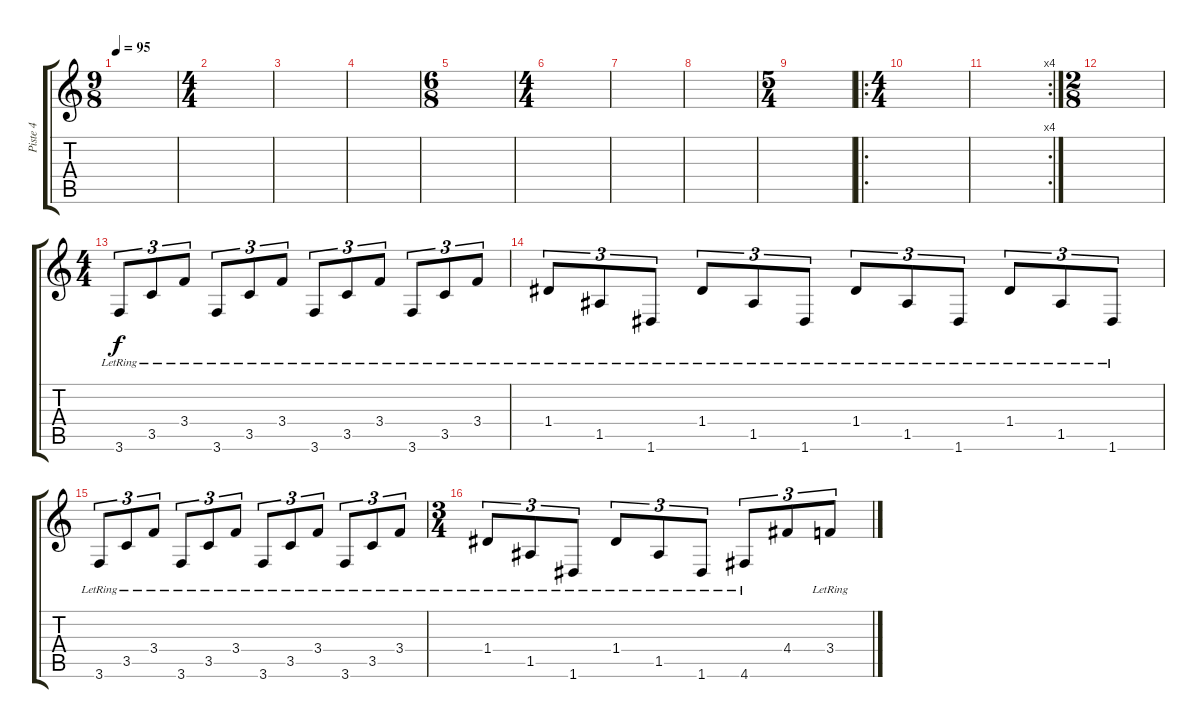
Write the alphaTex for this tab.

\track ("Piste 4" "Piste 4") {instrument electricguitarjazz}
\staff {score tabs}
\tuning (E4 B3 G3 D3 A2 D2) {hide}
\ts (9 8)
\tempo 95
\clef g2
\ks c
|
\ts (4 4)
|
|
|
\ts (6 8)
|
\ts (4 4)
|
|
|
\ts (5 4)
|
\ro
\ts (4 4)
|
\rc 4
|
\ts (2 8)
|
\ts (4 4)
3.6{lr}.8{tu (3 2)} 3.5{lr}.8{tu (3 2)} 3.4{lr}.8{tu (3 2)} 3.6{lr}.8{tu (3 2)} 3.5{lr}.8{tu (3 2)} 3.4{lr}.8{tu (3 2)} 3.6{lr}.8{tu (3 2)} 3.5{lr}.8{tu (3 2)} 3.4{lr}.8{tu (3 2)} 3.6{lr}.8{tu (3 2)} 3.5{lr}.8{tu (3 2)} 3.4{lr}.8{tu (3 2)} |
1.4{lr}.8{tu (3 2)} 1.5{lr}.8{tu (3 2)} 1.6{lr}.8{tu (3 2)} 1.4{lr}.8{tu (3 2)} 1.5{lr}.8{tu (3 2)} 1.6{lr}.8{tu (3 2)} 1.4{lr}.8{tu (3 2)} 1.5{lr}.8{tu (3 2)} 1.6{lr}.8{tu (3 2)} 1.4{lr}.8{tu (3 2)} 1.5{lr}.8{tu (3 2)} 1.6{lr}.8{tu (3 2)} |
3.6{lr}.8{tu (3 2)} 3.5{lr}.8{tu (3 2)} 3.4{lr}.8{tu (3 2)} 3.6{lr}.8{tu (3 2)} 3.5{lr}.8{tu (3 2)} 3.4{lr}.8{tu (3 2)} 3.6{lr}.8{tu (3 2)} 3.5{lr}.8{tu (3 2)} 3.4{lr}.8{tu (3 2)} 3.6{lr}.8{tu (3 2)} 3.5{lr}.8{tu (3 2)} 3.4{lr}.8{tu (3 2)} |
\ts (3 4)
1.4{lr}.8{tu (3 2)} 1.5{lr}.8{tu (3 2)} 1.6{lr}.8{tu (3 2)} 1.4{lr}.8{tu (3 2)} 1.5{lr}.8{tu (3 2)} 1.6{lr}.8{tu (3 2)} 4.6{lr}.8{tu (3 2)} 4.4.8{tu (3 2)} 3.4{lr}.8{tu (3 2)}
